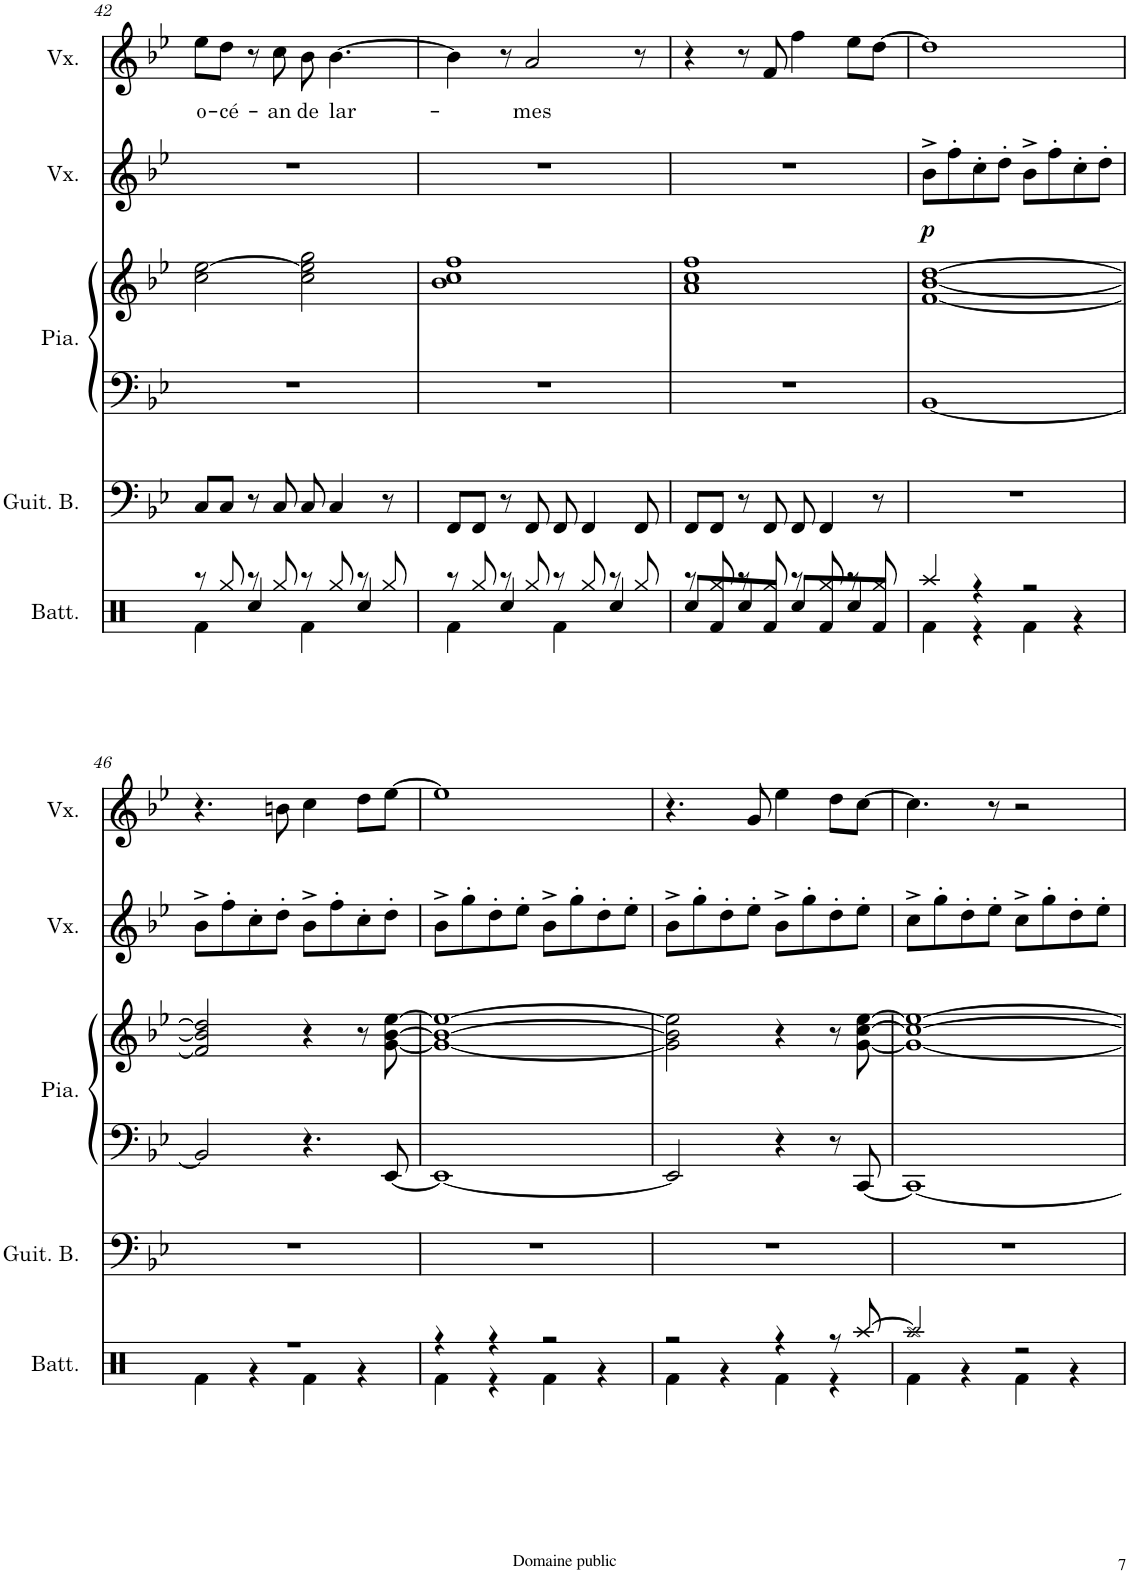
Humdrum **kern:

**kern	**kern	**kern	**kern	**kern	**dynam	**kern	**text
*part5	*part4	*part3	*part3	*part2	*part2	*part1	*part1
*staff6	*staff5	*staff4	*staff3	*staff2	*staff2	*staff1	*staff1
*I"Batterie	*I"Guitare basse	*I"Piano	*	*I"Voix	*	*I"Voix	*
*I'Batt.	*I'Guit. B.	*I'Pia.	*	*I'Vx.	*	*I'Vx.	*
!!LO:PB:g=z
*clefX	*clefF4	*clefF4	*clefG2	*clefG2	*	*clefG2	*
*	*Trd7c12	*	*	*	*	*	*
*k[]	*k[b-e-]	*k[b-e-]	*k[b-e-]	*k[b-e-]	*	*k[b-e-]	*
*M4/4	*M4/4	*M4/4	*M4/4	*M4/4	*	*M4/4	*
=42	=42	=42	=42	=42	=42	=42	=42
*^	*	*	*	*	*	*	*
!	!	!	!	!	!	!	!	!LO:LY:b
8r	4Rf\	8C/L	1r	2cc\ [2ee-\	1r	.	8ee-\L	o-
!	!	!	!	!	!	!	!	!LO:LY:b
8Rgg/	.	8C/J	.	.	.	.	8dd\J	-cé-
8r	4Rcc/	8r	.	.	.	.	8r	.
!	!	!	!	!	!	!	!	!LO:LY:b
8Rgg/	.	8C/	.	.	.	.	8cc\	-an
!	!	!	!	!	!	!	!	!LO:LY:b
8r	4Rf\	8C/	.	2cc\ 2ee-\] 2gg\	.	.	8b-\	de
!	!	!	!	!	!	!	!	!LO:LY:b
8Rgg/	.	4C/	.	.	.	.	[4.b-\	lar-
8r	4Rcc/	.	.	.	.	.	.	.
8Rgg/	.	8r	.	.	.	.	.	.
=43	=43	=43	=43	=43	=43	=43	=43	=43
8r	4Rf\	8FF/L	1r	1b- 1cc 1ff	1r	.	4b-\]	.
8Rgg/	.	8FF/J	.	.	.	.	.	.
8r	4Rcc/	8r	.	.	.	.	8r	.
!	!	!	!	!	!	!	!	!LO:LY:b
8Rgg/	.	8FF/	.	.	.	.	2a/	-mes
8r	4Rf\	8FF/	.	.	.	.	.	.
8Rgg/	.	4FF/	.	.	.	.	.	.
8r	4Rcc/	.	.	.	.	.	.	.
8Rgg/	.	8FF/	.	.	.	.	8r	.
=44	=44	=44	=44	=44	=44	=44	=44	=44
8r	8Rcc/L	8FF/L	1r	1a 1cc 1ff	1r	.	4r	.
8Rgg/	8Rf/	8FF/J	.	.	.	.	.	.
8r	8Rcc/	8r	.	.	.	.	8r	.
8Rgg/	8Rf/J	8FF/	.	.	.	.	8f/	.
8r	8Rcc/L	8FF/	.	.	.	.	4ff\	.
8Rgg/	8Rf/	4FF/	.	.	.	.	.	.
8r	8Rcc/	.	.	.	.	.	8ee-\L	.
8Rgg/	8Rf/J	8r	.	.	.	.	[8dd\J	.
=45	=45	=45	=45	=45	=45	=45	=45	=45
!	!	!	!	!	!	!LO:DY:b	!	!
4Raa/	4Rf\	1r	[1BB-	[1f [1b- [1dd	8b-^\L	p	1dd]	.
.	.	.	.	.	8ff'\	.	.	.
4r	4r	.	.	.	8cc'\	.	.	.
.	.	.	.	.	8dd'\J	.	.	.
2r	4Rf\	.	.	.	8b-^\L	.	.	.
.	.	.	.	.	8ff'\	.	.	.
.	4r	.	.	.	8cc'\	.	.	.
.	.	.	.	.	8dd'\J	.	.	.
!!LO:LB:g=z
=46	=46	=46	=46	=46	=46	=46	=46	=46
1r	4Rf\	1r	2BB-/]	2f/] 2b-/] 2dd/]	8b-^\L	.	4.r	.
.	.	.	.	.	8ff'\	.	.	.
.	4r	.	.	.	8cc'\	.	.	.
.	.	.	.	.	8dd'\J	.	8bn\	.
.	4Rf\	.	4.r	4r	8b-^\L	.	4cc\	.
.	.	.	.	.	8ff'\	.	.	.
.	4r	.	.	8r	8cc'\	.	8dd\L	.
.	.	.	[8EE-/	[8g\ [8b-\ [8ee-\	8dd'\J	.	[8ee-\J	.
=47	=47	=47	=47	=47	=47	=47	=47	=47
4r	4Rf\	1r	1EE-_	1g_ 1b-_ 1ee-_	8b-^\L	.	1ee-]	.
.	.	.	.	.	8gg'\	.	.	.
4r	4r	.	.	.	8dd'\	.	.	.
.	.	.	.	.	8ee-'\J	.	.	.
2r	4Rf\	.	.	.	8b-^\L	.	.	.
.	.	.	.	.	8gg'\	.	.	.
.	4r	.	.	.	8dd'\	.	.	.
.	.	.	.	.	8ee-'\J	.	.	.
=48	=48	=48	=48	=48	=48	=48	=48	=48
2r	4Rf\	1r	2EE-/]	2g\] 2b-\] 2ee-\]	8b-^\L	.	4.r	.
.	.	.	.	.	8gg'\	.	.	.
.	4r	.	.	.	8dd'\	.	.	.
.	.	.	.	.	8ee-'\J	.	8g/	.
4r	4Rf\	.	4r	4r	8b-^\L	.	4ee-\	.
.	.	.	.	.	8gg'\	.	.	.
8r	4r	.	8r	8r	8dd'\	.	8dd\L	.
[8Raa/	.	.	[8CC/	[8g\ [8cc\ [8ee-\	8ee-'\J	.	[8cc\J	.
=49	=49	=49	=49	=49	=49	=49	=49	=49
2Raa/]	4Rf\	1r	1CC_	1g_ 1cc_ 1ee-_	8cc^\L	.	4.cc\]	.
.	.	.	.	.	8gg'\	.	.	.
.	4r	.	.	.	8dd'\	.	.	.
.	.	.	.	.	8ee-'\J	.	8r	.
2r	4Rf\	.	.	.	8cc^\L	.	2r	.
.	.	.	.	.	8gg'\	.	.	.
.	4r	.	.	.	8dd'\	.	.	.
.	.	.	.	.	8ee-'\J	.	.	.
*v	*v	*	*	*	*	*	*	*
=	=	=	=	=	=	=	=
*-	*-	*-	*-	*-	*-	*-	*-
